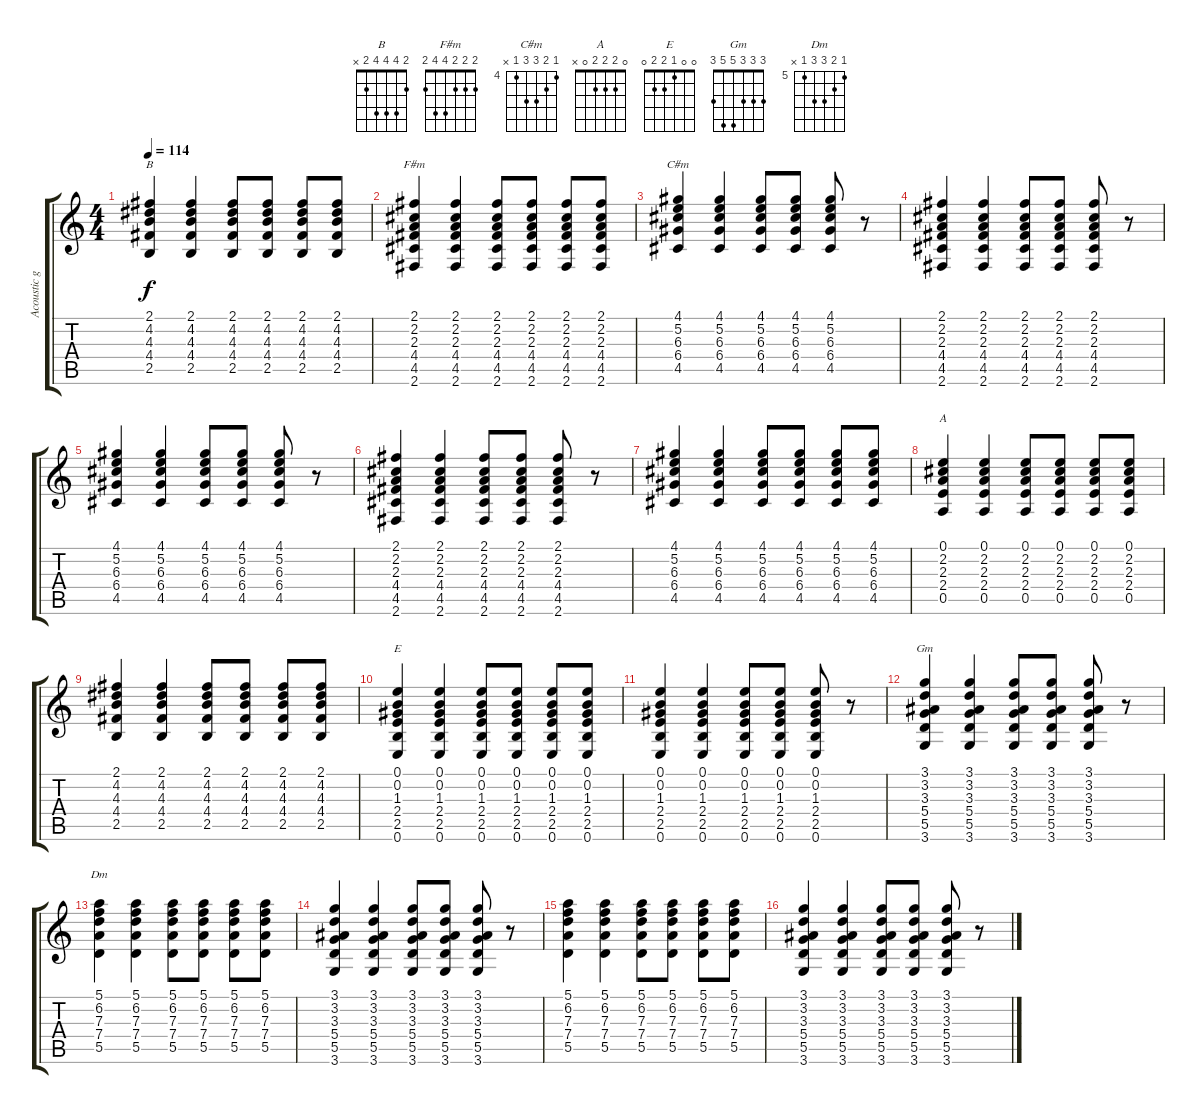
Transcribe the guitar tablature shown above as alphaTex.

\track ("Acoustic guitar" "Acoustic g") {instrument electricguitarjazz}
\staff {score tabs}
\tuning (E4 B3 G3 D3 A2 E2) {hide}
\chord ("B" 2 4 4 4 2 x)
\chord ("F#m" 2 2 2 4 4 2)
\chord ("C#m" 4 5 6 6 4 x) {firstfret 4}
\chord ("A" 0 2 2 2 0 x)
\chord ("E" 0 0 1 2 2 0)
\chord ("Gm" 3 3 3 5 5 3)
\chord ("Dm" 5 6 7 7 5 x) {firstfret 5}
\ts (4 4)
\tempo 114
\clef g2
\ks c
(2.1 4.2 4.3 4.4 2.5).4{ch "B" dy f} (2.1 4.2 4.3 4.4 2.5).4 (2.1 4.2 4.3 4.4 2.5).8 (2.1 4.2 4.3 4.4 2.5).8 (2.1 4.2 4.3 4.4 2.5).8 (2.1 4.2 4.3 4.4 2.5).8 |
(2.1 2.2 2.3 4.4 4.5 2.6).4{ch "F#m"} (2.1 2.2 2.3 4.4 4.5 2.6).4 (2.1 2.2 2.3 4.4 4.5 2.6).8 (2.1 2.2 2.3 4.4 4.5 2.6).8 (2.1 2.2 2.3 4.4 4.5 2.6).8 (2.1 2.2 2.3 4.4 4.5 2.6).8 |
(4.1 5.2 6.3 6.4 4.5).4{ch "C#m"} (4.1 5.2 6.3 6.4 4.5).4 (4.1 5.2 6.3 6.4 4.5).8 (4.1 5.2 6.3 6.4 4.5).8 (4.1 5.2 6.3 6.4 4.5).8 r.8 |
(2.1 2.2 2.3 4.4 4.5 2.6).4 (2.1 2.2 2.3 4.4 4.5 2.6).4 (2.1 2.2 2.3 4.4 4.5 2.6).8 (2.1 2.2 2.3 4.4 4.5 2.6).8 (2.1 2.2 2.3 4.4 4.5 2.6).8 r.8 |
(4.1 5.2 6.3 6.4 4.5).4 (4.1 5.2 6.3 6.4 4.5).4 (4.1 5.2 6.3 6.4 4.5).8 (4.1 5.2 6.3 6.4 4.5).8 (4.1 5.2 6.3 6.4 4.5).8 r.8 |
(2.1 2.2 2.3 4.4 4.5 2.6).4 (2.1 2.2 2.3 4.4 4.5 2.6).4 (2.1 2.2 2.3 4.4 4.5 2.6).8 (2.1 2.2 2.3 4.4 4.5 2.6).8 (2.1 2.2 2.3 4.4 4.5 2.6).8 r.8 |
(4.1 5.2 6.3 6.4 4.5).4 (4.1 5.2 6.3 6.4 4.5).4 (4.1 5.2 6.3 6.4 4.5).8 (4.1 5.2 6.3 6.4 4.5).8 (4.1 5.2 6.3 6.4 4.5).8 (4.1 5.2 6.3 6.4 4.5).8 |
(0.1 2.2 2.3 2.4 0.5).4{ch "A"} (0.1 2.2 2.3 2.4 0.5).4 (0.1 2.2 2.3 2.4 0.5).8 (0.1 2.2 2.3 2.4 0.5).8 (0.1 2.2 2.3 2.4 0.5).8 (0.1 2.2 2.3 2.4 0.5).8 |
(2.1 4.2 4.3 4.4 2.5).4 (2.1 4.2 4.3 4.4 2.5).4 (2.1 4.2 4.3 4.4 2.5).8 (2.1 4.2 4.3 4.4 2.5).8 (2.1 4.2 4.3 4.4 2.5).8 (2.1 4.2 4.3 4.4 2.5).8 |
(0.1 0.2 1.3 2.4 2.5 0.6).4{ch "E"} (0.1 0.2 1.3 2.4 2.5 0.6).4 (0.1 0.2 1.3 2.4 2.5 0.6).8 (0.1 0.2 1.3 2.4 2.5 0.6).8 (0.1 0.2 1.3 2.4 2.5 0.6).8 (0.1 0.2 1.3 2.4 2.5 0.6).8 |
(0.1 0.2 1.3 2.4 2.5 0.6).4 (0.1 0.2 1.3 2.4 2.5 0.6).4 (0.1 0.2 1.3 2.4 2.5 0.6).8 (0.1 0.2 1.3 2.4 2.5 0.6).8 (0.1 0.2 1.3 2.4 2.5 0.6).8 r.8 |
(3.1 3.2 3.3 5.4 5.5 3.6).4{ch "Gm"} (3.1 3.2 3.3 5.4 5.5 3.6).4 (3.1 3.2 3.3 5.4 5.5 3.6).8 (3.1 3.2 3.3 5.4 5.5 3.6).8 (3.1 3.2 3.3 5.4 5.5 3.6).8 r.8 |
(5.1 6.2 7.3 7.4 5.5).4{ch "Dm"} (5.1 6.2 7.3 7.4 5.5).4 (5.1 6.2 7.3 7.4 5.5).8 (5.1 6.2 7.3 7.4 5.5).8 (5.1 6.2 7.3 7.4 5.5).8 (5.1 6.2 7.3 7.4 5.5).8 |
(3.1 3.2 3.3 5.4 5.5 3.6).4 (3.1 3.2 3.3 5.4 5.5 3.6).4 (3.1 3.2 3.3 5.4 5.5 3.6).8 (3.1 3.2 3.3 5.4 5.5 3.6).8 (3.1 3.2 3.3 5.4 5.5 3.6).8 r.8 |
(5.1 6.2 7.3 7.4 5.5).4 (5.1 6.2 7.3 7.4 5.5).4 (5.1 6.2 7.3 7.4 5.5).8 (5.1 6.2 7.3 7.4 5.5).8 (5.1 6.2 7.3 7.4 5.5).8 (5.1 6.2 7.3 7.4 5.5).8 |
(3.1 3.2 3.3 5.4 5.5 3.6).4 (3.1 3.2 3.3 5.4 5.5 3.6).4 (3.1 3.2 3.3 5.4 5.5 3.6).8 (3.1 3.2 3.3 5.4 5.5 3.6).8 (3.1 3.2 3.3 5.4 5.5 3.6).8 r.8
